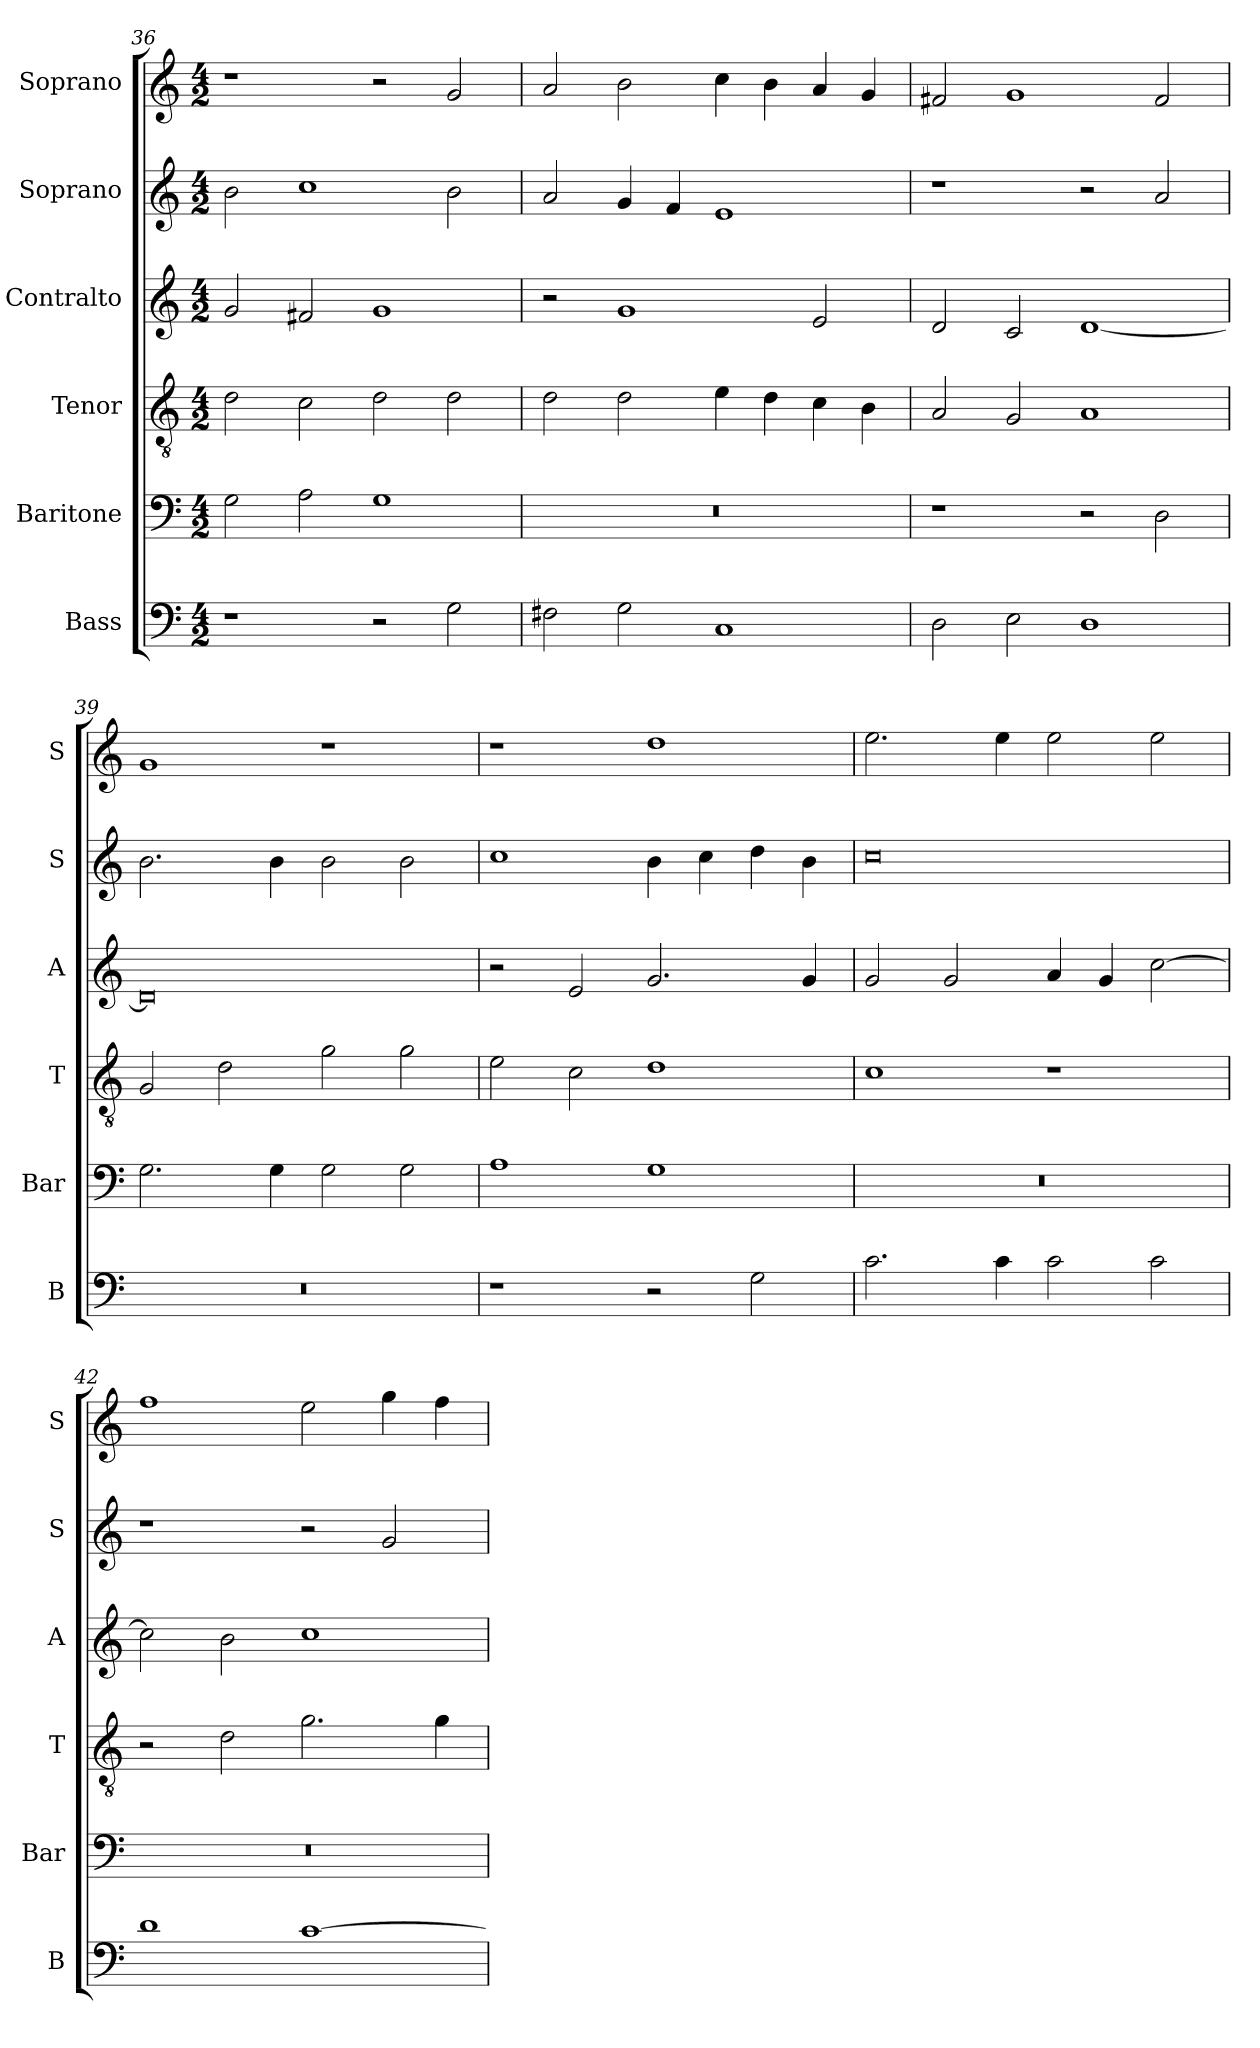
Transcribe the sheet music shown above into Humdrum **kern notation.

**kern	**kern	**kern	**kern	**kern	**kern
*part6	*part5	*part4	*part3	*part2	*part1
*staff6	*staff5	*staff4	*staff3	*staff2	*staff1
*I"Bass	*I"Baritone	*I"Tenor	*I"Contralto	*I"Soprano	*I"Soprano
*I'B	*I'Bar	*I'T	*I'A	*I'S	*I'S
*clefF4	*clefF4	*clefGv2	*clefG2	*clefG2	*clefG2
*k[]	*k[]	*k[]	*k[]	*k[]	*k[]
*G:mix	*G:mix	*G:mix	*G:mix	*G:mix	*G:mix
*M4/2	*M4/2	*M4/2	*M4/2	*M4/2	*M4/2
=36	=36	=36	=36	=36	=36
1r	2G	2d	2g	2b	1r
.	2A	2c	2f#X	1cc	.
2r	1G	2d	1g	.	2r
2G	.	2d	.	2b	2g
=37	=37	=37	=37	=37	=37
2F#X	0r	2d	2r	2a	2a
2G	.	2d	1g	4g	2b
.	.	.	.	4f	.
1C	.	4e	.	1e	4cc
.	.	4d	.	.	4b
.	.	4c	2e	.	4a
.	.	4B	.	.	4g
=38	=38	=38	=38	=38	=38
2D	1r	2A	2d	1r	2f#X
2E	.	2G	2c	.	1g
1D	2r	1A	[1d	2r	.
.	2D	.	.	2a	2f#
=39	=39	=39	=39	=39	=39
0r	2.G	2G	0d]	2.b	1g
.	.	2d	.	.	.
.	4G	.	.	4b	.
.	2G	2g	.	2b	1r
.	2G	2g	.	2b	.
=40	=40	=40	=40	=40	=40
1r	1A	2e	2r	1cc	1r
.	.	2c	2e	.	.
2r	1G	1d	2.g	4b	1dd
.	.	.	.	4cc	.
2G	.	.	.	4dd	.
.	.	.	4g	4b	.
=41	=41	=41	=41	=41	=41
2.c	0r	1c	2g	0cc	2.ee
.	.	.	2g	.	.
4c	.	.	.	.	4ee
2c	.	1r	4a	.	2ee
.	.	.	4g	.	.
2c	.	.	[2cc	.	2ee
=42	=42	=42	=42	=42	=42
1d	0r	2r	2cc]	1r	1ff
.	.	2d	2b	.	.
[1c	.	2.g	1cc	2r	2ee
.	.	.	.	2g	4gg
.	.	4g	.	.	4ff
=	=	=	=	=	=
*-	*-	*-	*-	*-	*-
